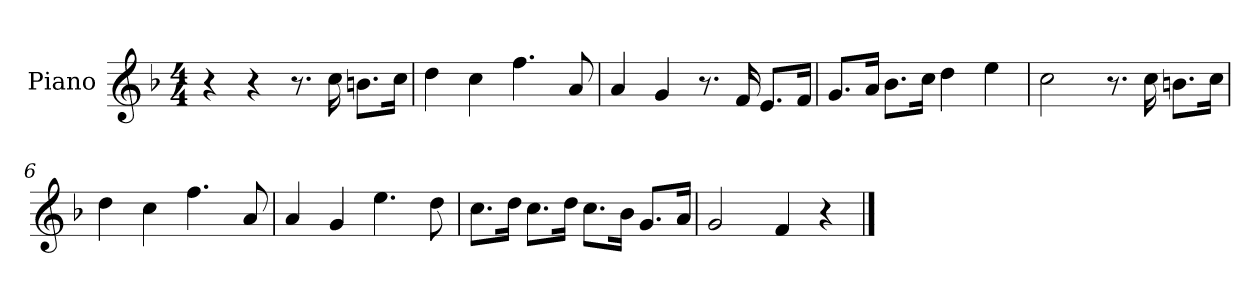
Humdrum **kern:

**kern
*part1
*staff1
*I"Piano
*I'Pno
*clefG2
*k[b-]
*F:
*M4/4
=1
4r
4r
8.r
16cc\
8.bn\L
16cc\Jk
=2
4dd\
4cc\
4.ff\
8a/
=3
4a/
4g/
8.r
16f/
8.e/L
16f/Jk
=4
8.g/L
16a/Jk
8.b-\L
16cc\Jk
4dd\
4ee\
=5
2cc\
8.r
16cc\
8.bn\L
16cc\Jk
=6
4dd\
4cc\
4.ff\
8a/
=7
4a/
4g/
4.ee\
8dd\
=8
8.cc\L
16dd\Jk
8.cc\L
16dd\Jk
8.cc\L
16b-\Jk
8.g/L
16a/Jk
=9
2g/
4f/
4r
==
*-
